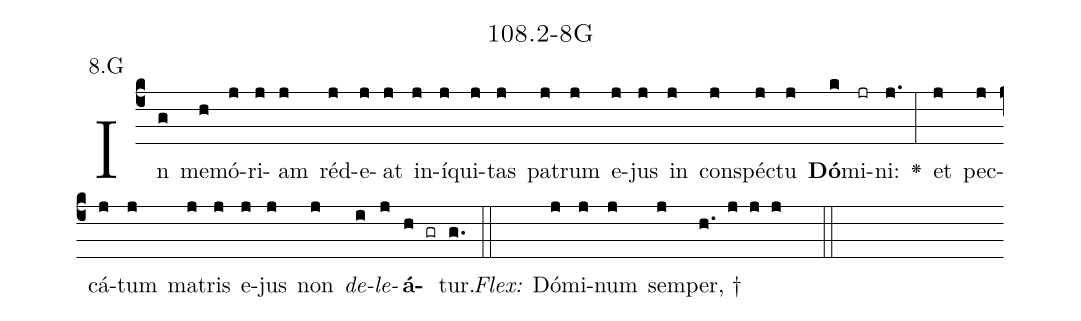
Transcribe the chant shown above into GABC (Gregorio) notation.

name: 108.2-8G;
annotation: 8.G;
%%
(c4)In(g) me(h)mó(j)ri(j)am(j) réd(j)e(j)at(j) in(j)í(j)qui(j)tas(j) pa(j)trum(j) e(j)jus(j) in(j) con(j)spéc(j)tu(j) <b>Dó</b>(k)mi(jr)ni:(j.) <v>\greheightstar</v>(:) et(j) pec(j)cá(j)tum(j) ma(j)tris(j) e(j)jus(j) non(j) <i>de</i>(i)<i>le</i>(j)<b>á</b>(h gr)tur.(g.) (::)
<i>Flex:</i>()  Dó(j)mi(j)num(j) sem(j)per, †(h. j j j  ::)

%E(j) u(j) o(i) u(j) a(h) e.(g.) (::)
